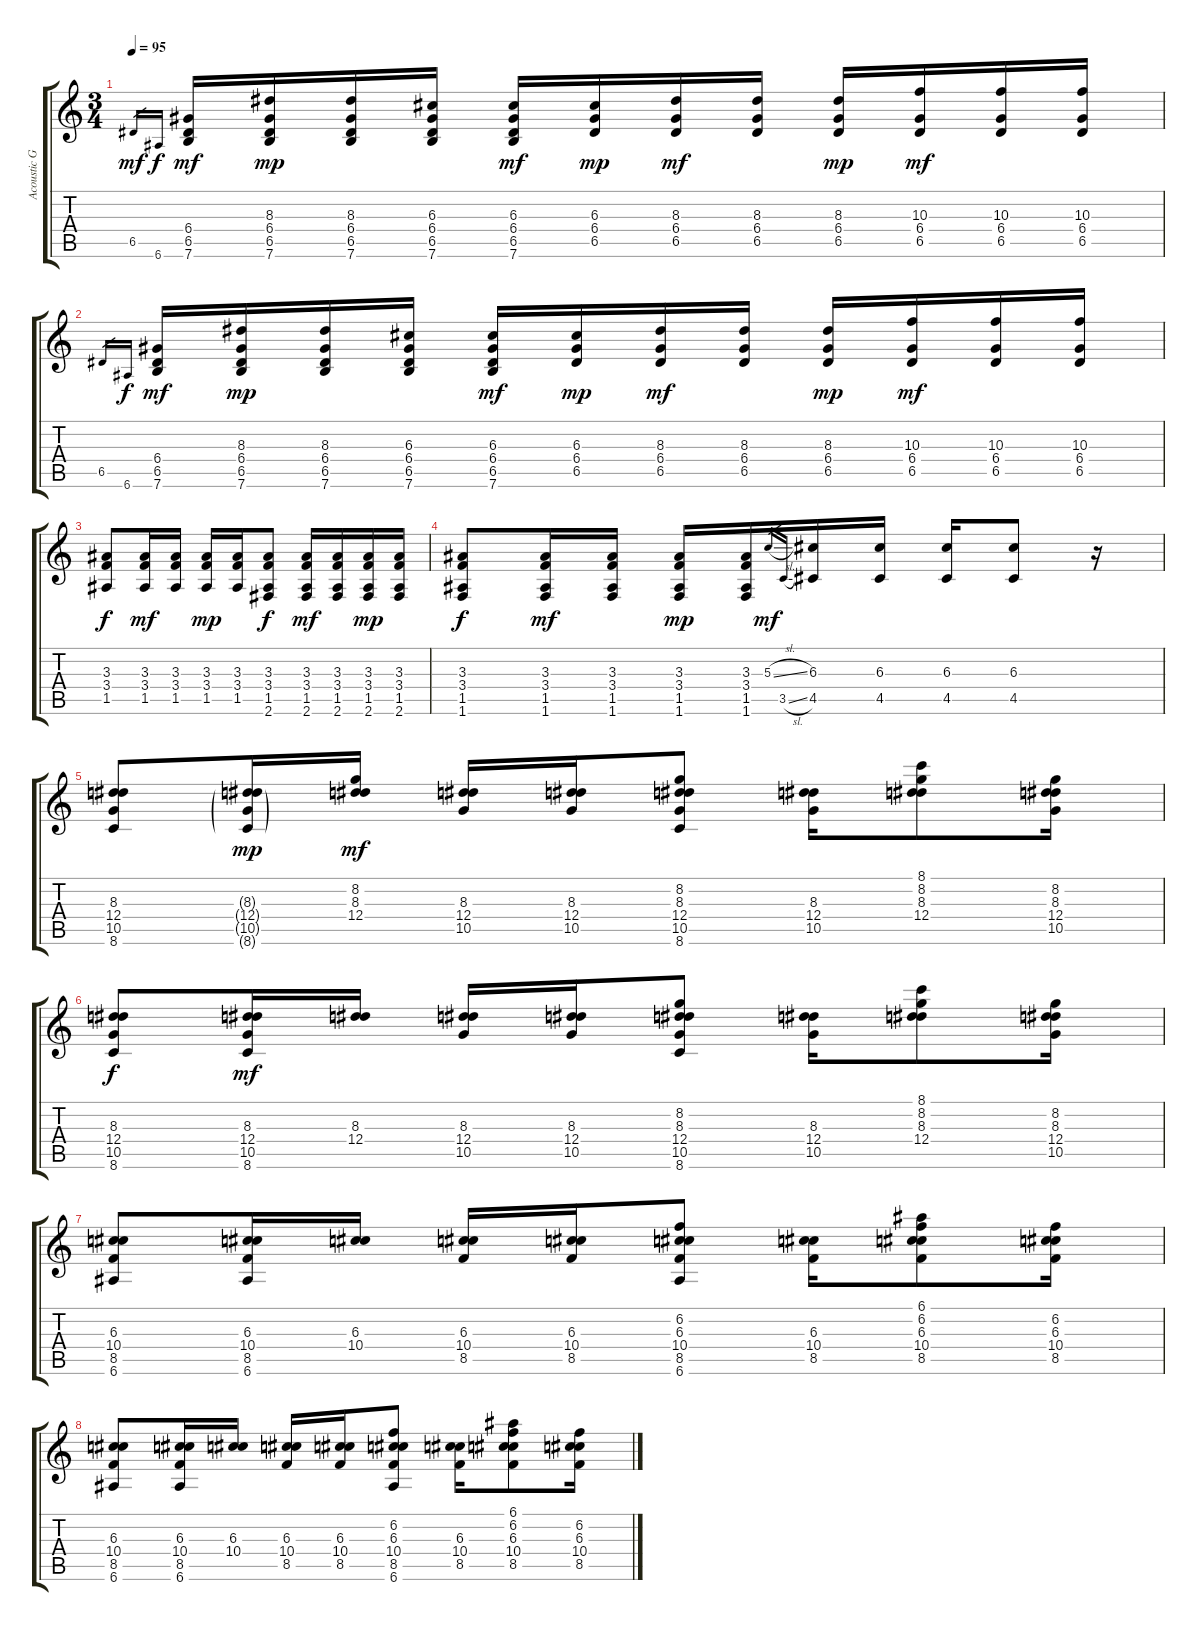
\track ("Acoustic Guitar" "Acoustic G") {instrument acousticguitarsteel}
\staff {score tabs}
\tuning (E4 B3 G3 D3 A2 E2) {hide}
\ts (3 4)
\tempo 95
\clef g2
\ks c
6.5.16{gr dy mf} 6.6.16{gr dy f} (6.4 6.5 7.6).16{dy mf} (8.3 6.4 6.5 7.6).16{dy mp} (8.3 6.4 6.5 7.6).16 (6.3 6.4 6.5 7.6).16 (6.3 6.4 6.5 7.6).16{dy mf} (6.3 6.4 6.5).16{dy mp} (8.3 6.4 6.5).16{dy mf} (8.3 6.4 6.5).16 (8.3 6.4 6.5).16{dy mp} (10.3 6.4 6.5).16{dy mf} (10.3 6.4 6.5).16 (10.3 6.4 6.5).16 |
6.5.16{gr} 6.6.16{gr dy f} (6.4 6.5 7.6).16{dy mf} (8.3 6.4 6.5 7.6).16{dy mp} (8.3 6.4 6.5 7.6).16 (6.3 6.4 6.5 7.6).16 (6.3 6.4 6.5 7.6).16{dy mf} (6.3 6.4 6.5).16{dy mp} (8.3 6.4 6.5).16{dy mf} (8.3 6.4 6.5).16 (8.3 6.4 6.5).16{dy mp} (10.3 6.4 6.5).16{dy mf} (10.3 6.4 6.5).16 (10.3 6.4 6.5).16 |
(3.3 3.4 1.5).8{dy f} (3.3 3.4 1.5).16{dy mf} (3.3 3.4 1.5).16 (3.3 3.4 1.5).16{dy mp} (3.3 3.4 1.5).16 (3.3 3.4 1.5 2.6).8{dy f} (3.3 3.4 1.5 2.6).16{dy mf} (3.3 3.4 1.5 2.6).16 (3.3 3.4 1.5 2.6).16{dy mp} (3.3 3.4 1.5 2.6).16 |
(3.3 3.4 1.5 1.6).8{dy f} (3.3 3.4 1.5 1.6).16{dy mf} (3.3 3.4 1.5 1.6).16 (3.3 3.4 1.5 1.6).16{dy mp} (3.3 3.4 1.5 1.6).16 5.3{sl}.16{gr dy mf} 3.5{sl}.16{gr} (6.3 4.5).16 (6.3 4.5).16 (6.3 4.5).16 (6.3 4.5).8 r.16 |
(8.3 12.4 10.5 8.6).8 (8.3{g} 12.4{g} 10.5{g} 8.6{g}).16{dy mp} (8.2 8.3 12.4).16{dy mf} (8.3 12.4 10.5).16 (8.3 12.4 10.5).16 (8.2 8.3 12.4 10.5 8.6).8 (8.3 12.4 10.5).16 (8.1 8.2 8.3 12.4).8 (8.2 8.3 12.4 10.5).16 |
(8.3 12.4 10.5 8.6).8{dy f} (8.3 12.4 10.5 8.6).16{dy mf} (8.3 12.4).16 (8.3 12.4 10.5).16 (8.3 12.4 10.5).16 (8.2 8.3 12.4 10.5 8.6).8 (8.3 12.4 10.5).16 (8.1 8.2 8.3 12.4).8 (8.2 8.3 12.4 10.5).16 |
(6.3 10.4 8.5 6.6).8 (6.3 10.4 8.5 6.6).16 (6.3 10.4).16 (6.3 10.4 8.5).16 (6.3 10.4 8.5).16 (6.2 6.3 10.4 8.5 6.6).8 (6.3 10.4 8.5).16 (6.1 6.2 6.3 10.4 8.5).8 (6.2 6.3 10.4 8.5).16 |
(6.3 10.4 8.5 6.6).8 (6.3 10.4 8.5 6.6).16 (6.3 10.4).16 (6.3 10.4 8.5).16 (6.3 10.4 8.5).16 (6.2 6.3 10.4 8.5 6.6).8 (6.3 10.4 8.5).16 (6.1 6.2 6.3 10.4 8.5).8 (6.2 6.3 10.4 8.5).16
